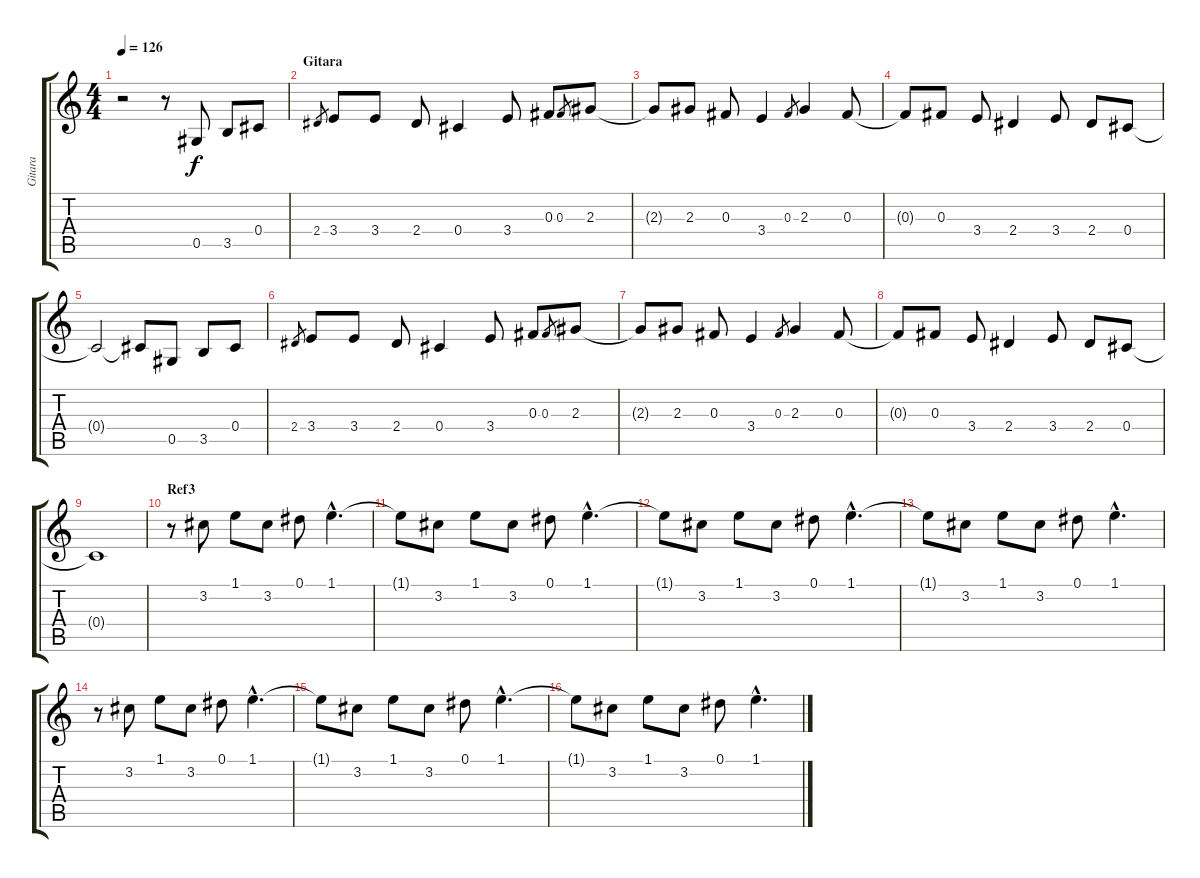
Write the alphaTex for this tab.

\track ("Gitara" "Gitara") {instrument acousticguitarsteel}
\staff {score tabs}
\tuning (Eb4 Bb3 Gb3 Db3 Ab2 Eb2) {hide}
\ts (4 4)
\tempo 126
\clef g2
\ks c
r.2{dy f volume 13 instrument acousticguitarsteel} r.8 0.5.8 3.5.8 0.4.8 |
\section ("" "Gitara")
2.4.8{gr} 3.4.8 3.4.8 2.4.8 0.4.4 3.4.8 0.3.8 0.3.8{gr} 2.3.8 |
2.3{t}.8 2.3.8 0.3.8 3.4.4 0.3.8{gr} 2.3.4 0.3.8 |
0.3{t}.8 0.3.8 3.4.8 2.4.4 3.4.8 2.4.8 0.4.8 |
0.4{t}.2 0.4{t}.8 0.5.8 3.5.8 0.4.8 |
2.4.8{gr} 3.4.8 3.4.8 2.4.8 0.4.4 3.4.8 0.3.8 0.3.8{gr} 2.3.8 |
2.3{t}.8 2.3.8 0.3.8 3.4.4 0.3.8{gr} 2.3.4 0.3.8 |
0.3{t}.8 0.3.8 3.4.8 2.4.4 3.4.8 2.4.8 0.4.8 |
0.4{t}.1 |
\section ("" "Ref3")
r.8{volume 9 instrument electricguitarjazz} 3.2.8 1.1.8 3.2.8 0.1.8 1.1{hac}.4{d} |
1.1{t}.8{instrument electricguitarjazz} 3.2.8 1.1.8 3.2.8 0.1.8 1.1{hac}.4{d} |
1.1{t}.8{instrument electricguitarjazz} 3.2.8 1.1.8 3.2.8 0.1.8 1.1{hac}.4{d} |
1.1{t}.8{instrument electricguitarjazz} 3.2.8 1.1.8 3.2.8 0.1.8 1.1{hac}.4{d} |
r.8{volume 9 instrument electricguitarjazz} 3.2.8 1.1.8 3.2.8 0.1.8 1.1{hac}.4{d} |
1.1{t}.8{instrument electricguitarjazz} 3.2.8 1.1.8 3.2.8 0.1.8 1.1{hac}.4{d} |
1.1{t}.8{instrument electricguitarjazz} 3.2.8 1.1.8 3.2.8 0.1.8 1.1{hac}.4{d}
